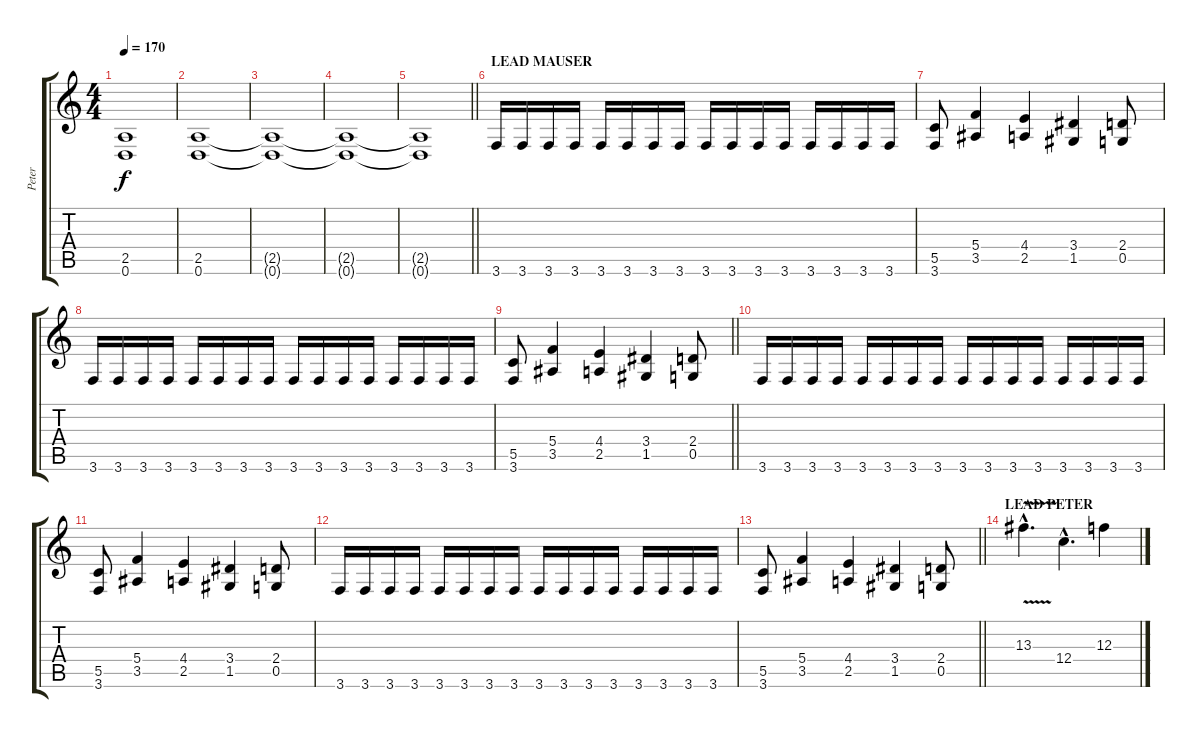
\track ("Peter" "Peter") {instrument electricguitarclean}
\staff {score tabs}
\tuning (D4 A3 F3 C3 G2 D2) {hide}
\ts (4 4)
\tempo 170
\clef g2
\ks c
(2.5{t} 0.6{t}).1{dy f} |
(2.5 0.6).1 |
(2.5{t} 0.6{t}).1 |
(2.5{t} 0.6{t}).1 |
\barLineRight lightlight
(2.5{t} 0.6{t}).1 |
\section ("" "LEAD MAUSER")
3.6.16{volume 9} 3.6.16 3.6.16 3.6.16 3.6.16 3.6.16 3.6.16 3.6.16 3.6.16 3.6.16 3.6.16 3.6.16 3.6.16 3.6.16 3.6.16 3.6.16 |
(5.5 3.6).8 (5.4 3.5).4 (4.4 2.5).4 (3.4 1.5).4 (2.4 0.5).8 |
3.6.16 3.6.16 3.6.16 3.6.16 3.6.16 3.6.16 3.6.16 3.6.16 3.6.16 3.6.16 3.6.16 3.6.16 3.6.16 3.6.16 3.6.16 3.6.16 |
\barLineRight lightlight
(5.5 3.6).8 (5.4 3.5).4 (4.4 2.5).4 (3.4 1.5).4 (2.4 0.5).8 |
3.6.16 3.6.16 3.6.16 3.6.16 3.6.16 3.6.16 3.6.16 3.6.16 3.6.16 3.6.16 3.6.16 3.6.16 3.6.16 3.6.16 3.6.16 3.6.16 |
(5.5 3.6).8 (5.4 3.5).4 (4.4 2.5).4 (3.4 1.5).4 (2.4 0.5).8 |
3.6.16 3.6.16 3.6.16 3.6.16 3.6.16 3.6.16 3.6.16 3.6.16 3.6.16 3.6.16 3.6.16 3.6.16 3.6.16 3.6.16 3.6.16 3.6.16 |
\barLineRight lightlight
(5.5 3.6).8 (5.4 3.5).4 (4.4 2.5).4 (3.4 1.5).4 (2.4 0.5).8 |
\section ("" "LEAD PETER")
13.3{v hac}.4{d volume 13} 12.4{hac}.4{d} 12.3.4
